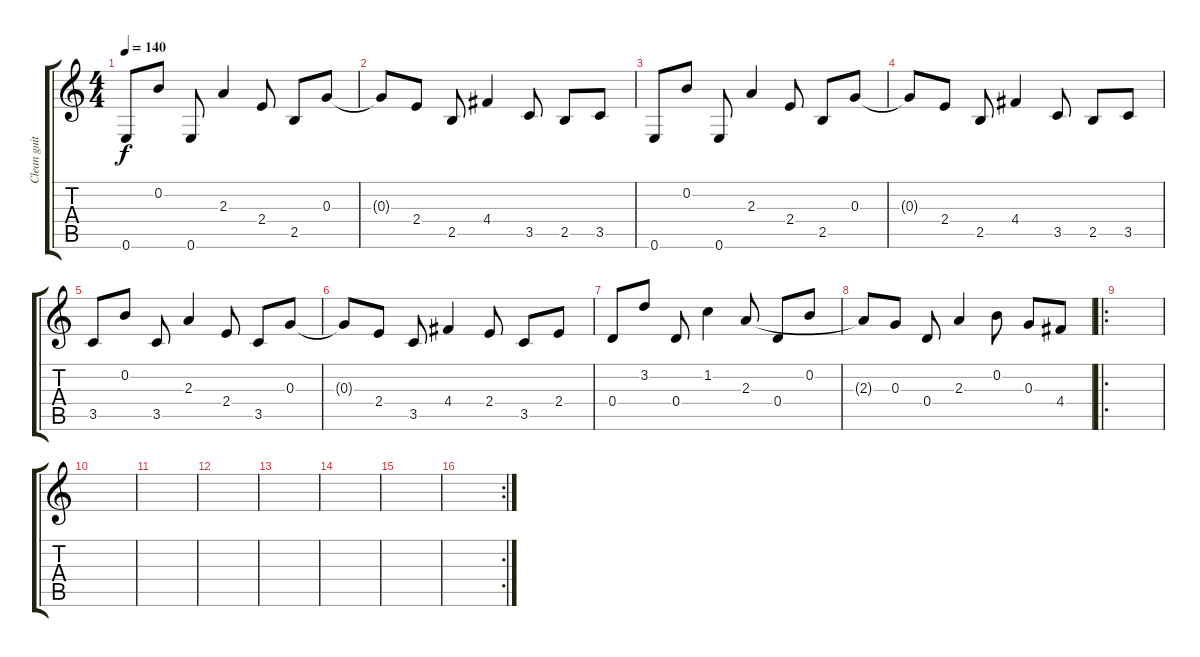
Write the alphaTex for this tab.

\track ("Clean guitar" "Clean guit") {instrument electricguitarclean}
\staff {score tabs}
\tuning (E4 B3 G3 D3 A2 E2) {hide}
\ts (4 4)
\tempo 140
\clef g2
\ks c
0.6.8{dy f} 0.2.8 0.6.8 2.3.4 2.4.8 2.5.8 0.3.8 |
0.3{t}.8 2.4.8 2.5.8 4.4.4 3.5.8 2.5.8 3.5.8 |
0.6.8 0.2.8 0.6.8 2.3.4 2.4.8 2.5.8 0.3.8 |
0.3{t}.8 2.4.8 2.5.8 4.4.4 3.5.8 2.5.8 3.5.8 |
3.5.8 0.2.8 3.5.8 2.3.4 2.4.8 3.5.8 0.3.8 |
0.3{t}.8 2.4.8 3.5.8 4.4.4 2.4.8 3.5.8 2.4.8 |
0.4.8 3.2.8 0.4.8 1.2.4 2.3.8 0.4.8 0.2.8 |
2.3{t}.8 0.3.8 0.4.8 2.3.4 0.2.8 0.3.8 4.4.8 |
\ro
|
|
|
|
|
|
|
\rc 2
